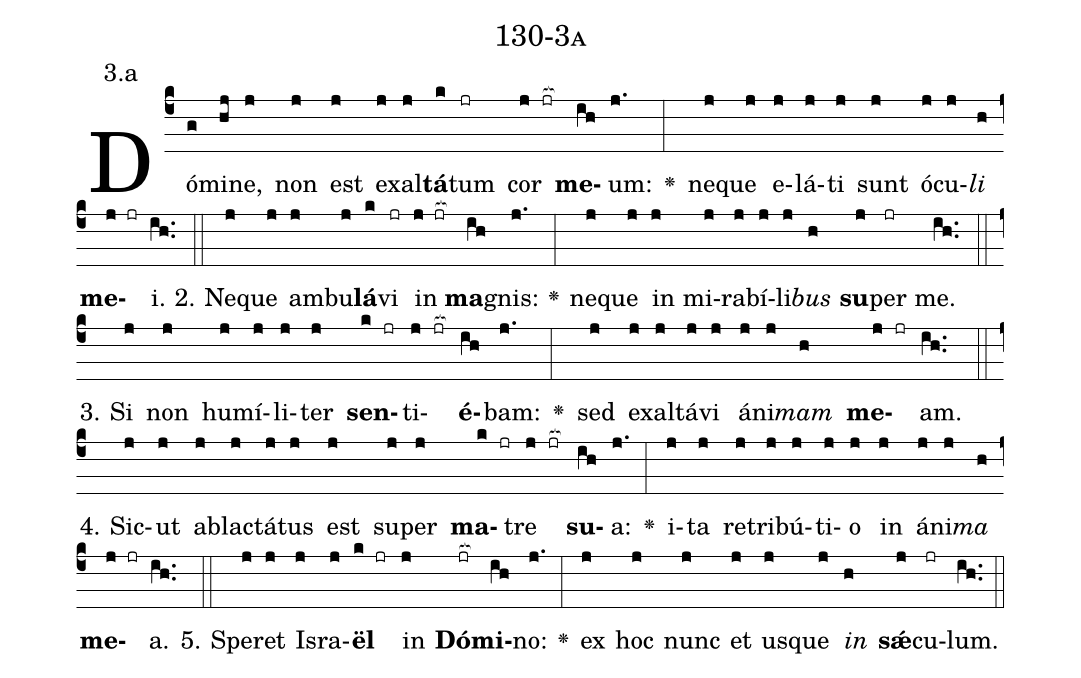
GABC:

name: 130-3a;
annotation: 3.a;
%%
(c4)Dó(g)mi(hj)ne,(j) non(j) est(j) ex(j)al(j)<b>tá</b>(k)tum(jr) cor(j jr[ocb:1{]) <b>me</b>(ih[ocb:0}])um:(j.) <v>\greheightstar</v>(:) ne(j)que(j) e(j)lá(j)ti(j) sunt(j) ó(j)cu(j)<i>li</i>(h) <b>me</b>(j jr)i.(ih..) (::)
2. Ne(j)que(j) am(j)bu(j)<b>lá</b>(k)vi(jr) in(j jr[ocb:1{]) <b>ma</b>(ih[ocb:0}])gnis:(j.) <v>\greheightstar</v>(:) ne(j)que(j) in(j) mi(j)ra(j)bí(j)li(j)<i>bus</i>(h) <b>su</b>(j)per(jr) me.(ih..) (::)
3. Si(j) non(j) hu(j)mí(j)li(j)ter(j) <b>sen</b>(k jr)ti(j jr[ocb:1{])<b>é</b>(ih[ocb:0}])bam:(j.) <v>\greheightstar</v>(:) sed(j) ex(j)al(j)tá(j)vi(j) á(j)ni(j)<i>mam</i>(h) <b>me</b>(j jr)am.(ih..) (::)
4. Sic(j)ut(j) ab(j)lac(j)tá(j)tus(j) est(j) su(j)per(j) <b>ma</b>(k jr)tre(j jr[ocb:1{]) <b>su</b>(ih[ocb:0}])a:(j.) <v>\greheightstar</v>(:) i(j)ta(j) re(j)tri(j)bú(j)ti(j)o(j) in(j) á(j)ni(j)<i>ma</i>(h) <b>me</b>(j jr)a.(ih..) (::)
5. Spe(j)ret(j) Is(j)ra(j)<b>ël</b>(k jr) in(j) <b>Dó</b>(jr[ocb:1{])<b>mi</b>(ih[ocb:0}])no:(j.) <v>\greheightstar</v>(:) ex(j) hoc(j) nunc(j) et(j) us(j)que(j) <i>in</i>(h) <b>sǽ</b>(j)cu(jr)lum.(ih..) (::)
